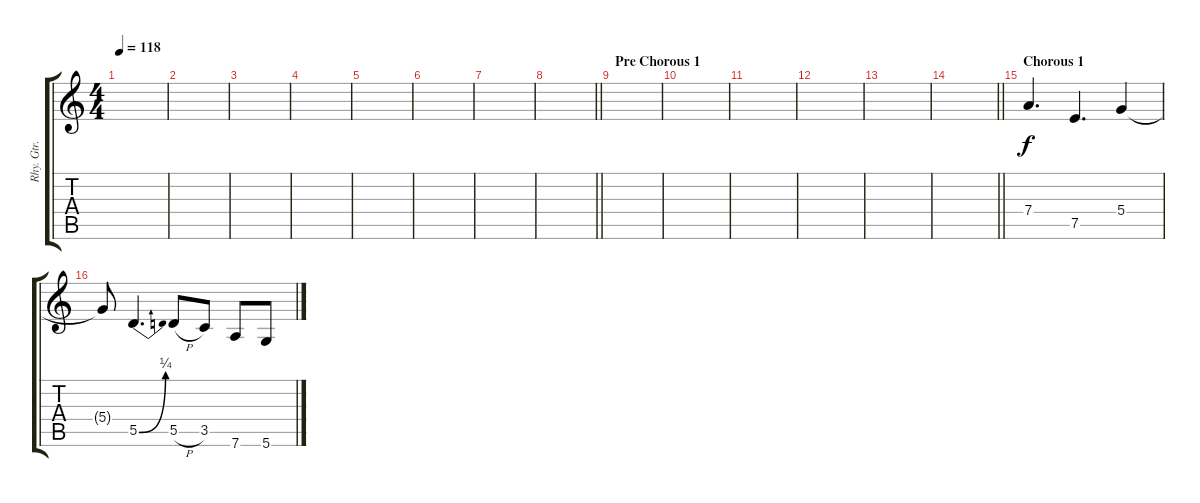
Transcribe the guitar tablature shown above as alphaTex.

\track ("Rhy. Gtr. 3" "Rhy. Gtr. ") {instrument distortionguitar}
\staff {score tabs}
\tuning (E4 B3 G3 D3 A2 D2) {hide}
\ts (4 4)
\tempo 118
\clef g2
\ks c
|
|
|
|
|
|
|
\barLineRight lightlight
|
\section ("" "Pre Chorous 1")
|
|
|
|
|
\barLineRight lightlight
|
\section ("" "Chorous 1")
7.4.4{d} 7.5.4{d} 5.4.4 |
5.4{t}.8 5.5{be (bend 0 0 60 1)}.4{d} 5.5{h}.8 3.5.8 7.6.8 5.6.8
